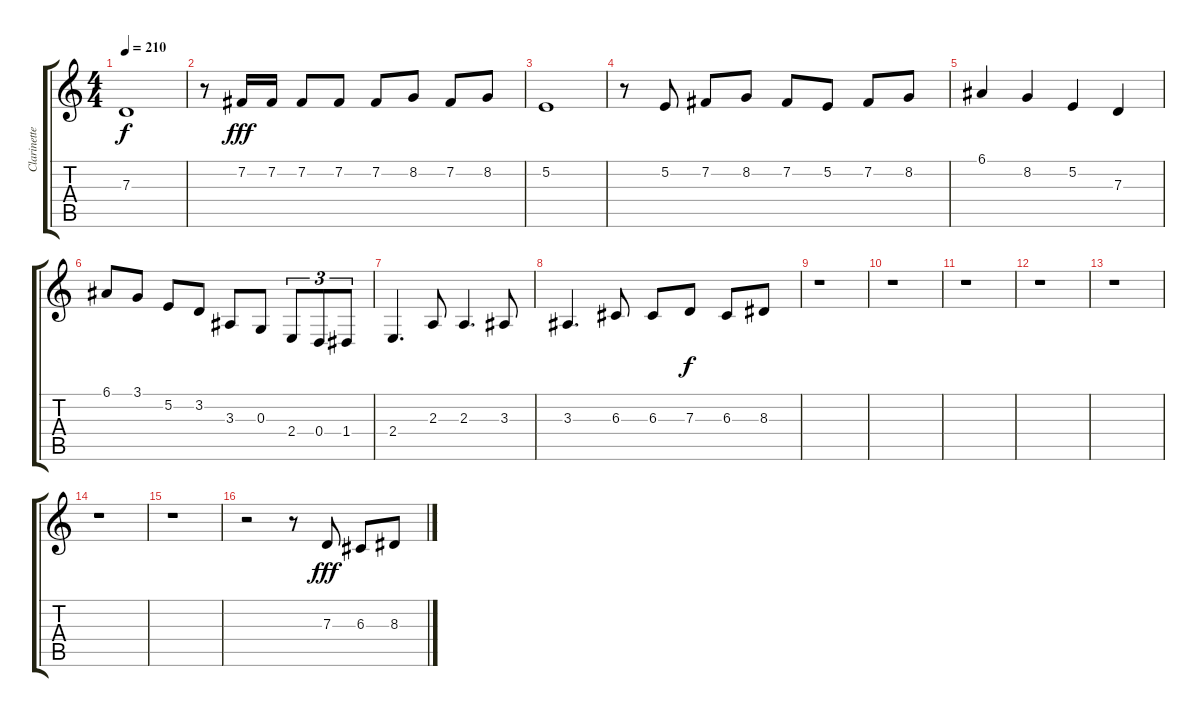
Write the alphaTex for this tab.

\track ("Clarinette" "Clarinette") {instrument clarinet}
\staff {score tabs}
\tuning (E4 B3 G3 D3 A2 E2) {hide}
\ts (4 4)
\tempo 210
\clef g2
\ks c
7.3.1{dy f} |
r.8 7.2.16{dy fff} 7.2.16 7.2.8 7.2.8 7.2.8 8.2.8 7.2.8 8.2.8 |
5.2.1 |
r.8 5.2.8 7.2.8 8.2.8 7.2.8 5.2.8 7.2.8 8.2.8 |
6.1.4 8.2.4 5.2.4 7.3.4 |
6.1.8 3.1.8 5.2.8 3.2.8 3.3.8 0.3.8 2.4.8{tu (3 2)} 0.4.8{tu (3 2)} 1.4.8{tu (3 2)} |
2.4.4{d} 2.3.8 2.3.4{d} 3.3.8 |
3.3.4{d} 6.3.8 6.3.8 7.3.8{dy f} 6.3.8 8.3.8 |
r.1 |
r.1 |
r.1 |
r.1 |
r.1 |
r.1 |
r.1 |
r.2 r.8 7.3.8{dy fff} 6.3.8 8.3.8
